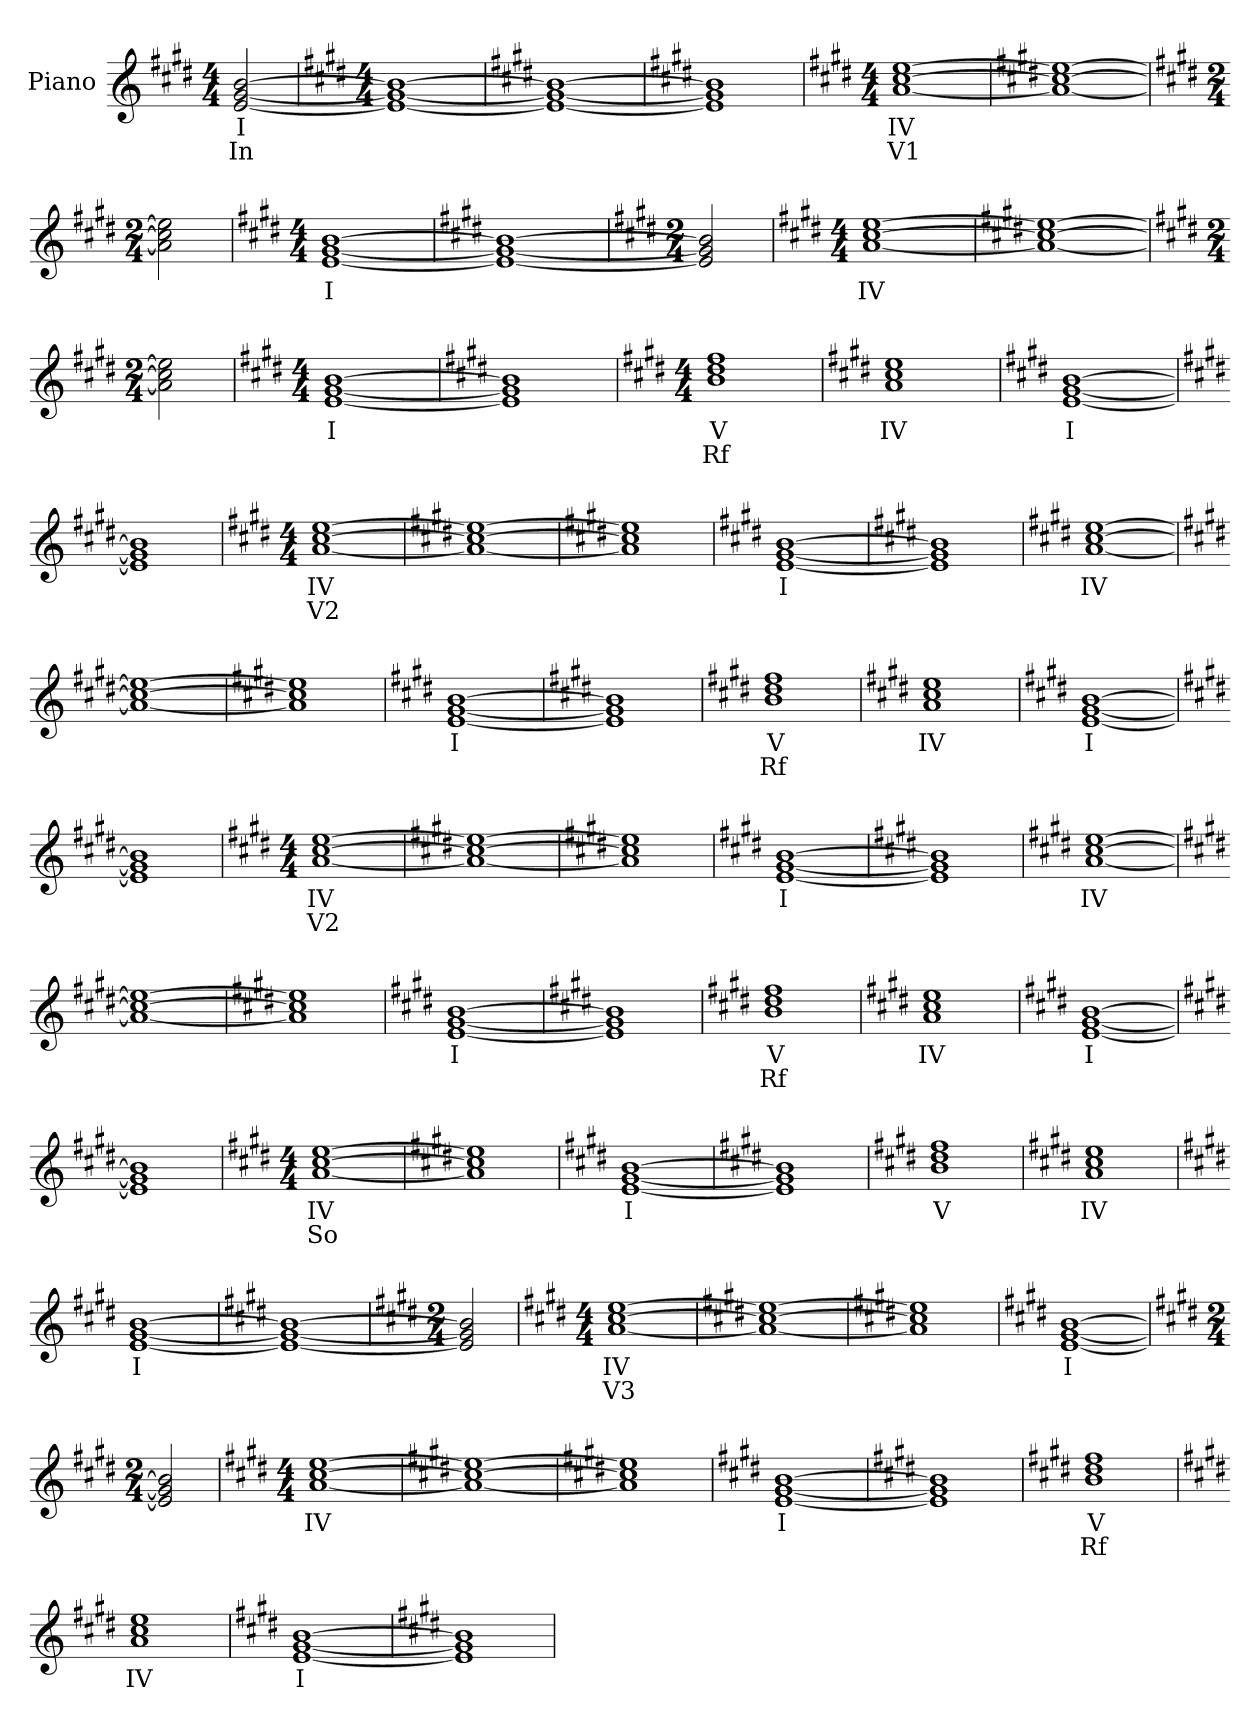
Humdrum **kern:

**kern	**text	**text
*part1	*part1	*part1
*staff1	*staff1	*staff1
*I"Piano	*	*
*I'Pno	*	*
*k[f#c#g#d#]	*	*
*E:	*	*
*M4/4	*	*
=	=	=
[2e [2g# [2b	I	In
=	=	=
*k[f#c#g#d#]	*	*
*E:	*	*
*M4/4	*	*
1e_ 1g#_ 1b_	.	.
=	=	=
*k[f#c#g#d#]	*	*
*E:	*	*
1e_ 1g#_ 1b_	.	.
=	=	=
*k[f#c#g#d#]	*	*
*E:	*	*
1e] 1g#] 1b]	.	.
=	=	=
*k[f#c#g#d#]	*	*
*E:	*	*
*M4/4	*	*
[1a [1cc# [1ee	IV	V1
=	=	=
*k[f#c#g#d#]	*	*
*E:	*	*
1a_ 1cc#_ 1ee_	.	.
=	=	=
*k[f#c#g#d#]	*	*
*E:	*	*
*M2/4	*	*
2a] 2cc#] 2ee]	.	.
=	=	=
*k[f#c#g#d#]	*	*
*E:	*	*
*M4/4	*	*
[1e [1g# [1b	I	.
=	=	=
*k[f#c#g#d#]	*	*
*E:	*	*
1e_ 1g#_ 1b_	.	.
=	=	=
*k[f#c#g#d#]	*	*
*E:	*	*
*M2/4	*	*
2e] 2g#] 2b]	.	.
=	=	=
*k[f#c#g#d#]	*	*
*E:	*	*
*M4/4	*	*
[1a [1cc# [1ee	IV	.
=	=	=
*k[f#c#g#d#]	*	*
*E:	*	*
1a_ 1cc#_ 1ee_	.	.
=	=	=
*k[f#c#g#d#]	*	*
*E:	*	*
*M2/4	*	*
2a] 2cc#] 2ee]	.	.
=	=	=
*k[f#c#g#d#]	*	*
*E:	*	*
*M4/4	*	*
[1e [1g# [1b	I	.
=	=	=
*k[f#c#g#d#]	*	*
*E:	*	*
1e] 1g#] 1b]	.	.
=	=	=
*k[f#c#g#d#]	*	*
*E:	*	*
*M4/4	*	*
1b 1dd# 1ff#	V	Rf
=	=	=
*k[f#c#g#d#]	*	*
*E:	*	*
1a 1cc# 1ee	IV	.
=	=	=
*k[f#c#g#d#]	*	*
*E:	*	*
[1e [1g# [1b	I	.
=	=	=
*k[f#c#g#d#]	*	*
*E:	*	*
1e] 1g#] 1b]	.	.
=	=	=
*k[f#c#g#d#]	*	*
*E:	*	*
*M4/4	*	*
[1a [1cc# [1ee	IV	V2
=	=	=
*k[f#c#g#d#]	*	*
*E:	*	*
1a_ 1cc#_ 1ee_	.	.
=	=	=
*k[f#c#g#d#]	*	*
*E:	*	*
1a] 1cc#] 1ee]	.	.
=	=	=
*k[f#c#g#d#]	*	*
*E:	*	*
[1e [1g# [1b	I	.
=	=	=
*k[f#c#g#d#]	*	*
*E:	*	*
1e] 1g#] 1b]	.	.
=	=	=
*k[f#c#g#d#]	*	*
*E:	*	*
[1a [1cc# [1ee	IV	.
=	=	=
*k[f#c#g#d#]	*	*
*E:	*	*
1a_ 1cc#_ 1ee_	.	.
=	=	=
*k[f#c#g#d#]	*	*
*E:	*	*
1a] 1cc#] 1ee]	.	.
=	=	=
*k[f#c#g#d#]	*	*
*E:	*	*
[1e [1g# [1b	I	.
=	=	=
*k[f#c#g#d#]	*	*
*E:	*	*
1e] 1g#] 1b]	.	.
=	=	=
*k[f#c#g#d#]	*	*
*E:	*	*
1b 1dd# 1ff#	V	Rf
=	=	=
*k[f#c#g#d#]	*	*
*E:	*	*
1a 1cc# 1ee	IV	.
=	=	=
*k[f#c#g#d#]	*	*
*E:	*	*
[1e [1g# [1b	I	.
=	=	=
*k[f#c#g#d#]	*	*
*E:	*	*
1e] 1g#] 1b]	.	.
=	=	=
*k[f#c#g#d#]	*	*
*E:	*	*
*M4/4	*	*
[1a [1cc# [1ee	IV	V2
=	=	=
*k[f#c#g#d#]	*	*
*E:	*	*
1a_ 1cc#_ 1ee_	.	.
=	=	=
*k[f#c#g#d#]	*	*
*E:	*	*
1a] 1cc#] 1ee]	.	.
=	=	=
*k[f#c#g#d#]	*	*
*E:	*	*
[1e [1g# [1b	I	.
=	=	=
*k[f#c#g#d#]	*	*
*E:	*	*
1e] 1g#] 1b]	.	.
=	=	=
*k[f#c#g#d#]	*	*
*E:	*	*
[1a [1cc# [1ee	IV	.
=	=	=
*k[f#c#g#d#]	*	*
*E:	*	*
1a_ 1cc#_ 1ee_	.	.
=	=	=
*k[f#c#g#d#]	*	*
*E:	*	*
1a] 1cc#] 1ee]	.	.
=	=	=
*k[f#c#g#d#]	*	*
*E:	*	*
[1e [1g# [1b	I	.
=	=	=
*k[f#c#g#d#]	*	*
*E:	*	*
1e] 1g#] 1b]	.	.
=	=	=
*k[f#c#g#d#]	*	*
*E:	*	*
1b 1dd# 1ff#	V	Rf
=	=	=
*k[f#c#g#d#]	*	*
*E:	*	*
1a 1cc# 1ee	IV	.
=	=	=
*k[f#c#g#d#]	*	*
*E:	*	*
[1e [1g# [1b	I	.
=	=	=
*k[f#c#g#d#]	*	*
*E:	*	*
1e] 1g#] 1b]	.	.
=	=	=
*k[f#c#g#d#]	*	*
*E:	*	*
*M4/4	*	*
[1a [1cc# [1ee	IV	So
=	=	=
*k[f#c#g#d#]	*	*
*E:	*	*
1a] 1cc#] 1ee]	.	.
=	=	=
*k[f#c#g#d#]	*	*
*E:	*	*
[1e [1g# [1b	I	.
=	=	=
*k[f#c#g#d#]	*	*
*E:	*	*
1e] 1g#] 1b]	.	.
=	=	=
*k[f#c#g#d#]	*	*
*E:	*	*
1b 1dd# 1ff#	V	.
=	=	=
*k[f#c#g#d#]	*	*
*E:	*	*
1a 1cc# 1ee	IV	.
=	=	=
*k[f#c#g#d#]	*	*
*E:	*	*
[1e [1g# [1b	I	.
=	=	=
*k[f#c#g#d#]	*	*
*E:	*	*
1e_ 1g#_ 1b_	.	.
=	=	=
*k[f#c#g#d#]	*	*
*E:	*	*
*M2/4	*	*
2e] 2g#] 2b]	.	.
=	=	=
*k[f#c#g#d#]	*	*
*E:	*	*
*M4/4	*	*
[1a [1cc# [1ee	IV	V3
=	=	=
*k[f#c#g#d#]	*	*
*E:	*	*
1a_ 1cc#_ 1ee_	.	.
=	=	=
*k[f#c#g#d#]	*	*
*E:	*	*
1a] 1cc#] 1ee]	.	.
=	=	=
*k[f#c#g#d#]	*	*
*E:	*	*
[1e [1g# [1b	I	.
=	=	=
*k[f#c#g#d#]	*	*
*E:	*	*
*M2/4	*	*
2e] 2g#] 2b]	.	.
=	=	=
*k[f#c#g#d#]	*	*
*E:	*	*
*M4/4	*	*
[1a [1cc# [1ee	IV	.
=	=	=
*k[f#c#g#d#]	*	*
*E:	*	*
1a_ 1cc#_ 1ee_	.	.
=	=	=
*k[f#c#g#d#]	*	*
*E:	*	*
1a] 1cc#] 1ee]	.	.
=	=	=
*k[f#c#g#d#]	*	*
*E:	*	*
[1e [1g# [1b	I	.
=	=	=
*k[f#c#g#d#]	*	*
*E:	*	*
1e] 1g#] 1b]	.	.
=	=	=
*k[f#c#g#d#]	*	*
*E:	*	*
1b 1dd# 1ff#	V	Rf
=	=	=
*k[f#c#g#d#]	*	*
*E:	*	*
1a 1cc# 1ee	IV	.
=	=	=
*k[f#c#g#d#]	*	*
*E:	*	*
[1e [1g# [1b	I	.
=	=	=
*k[f#c#g#d#]	*	*
*E:	*	*
1e] 1g#] 1b]	.	.
=	=	=
*-	*-	*-
